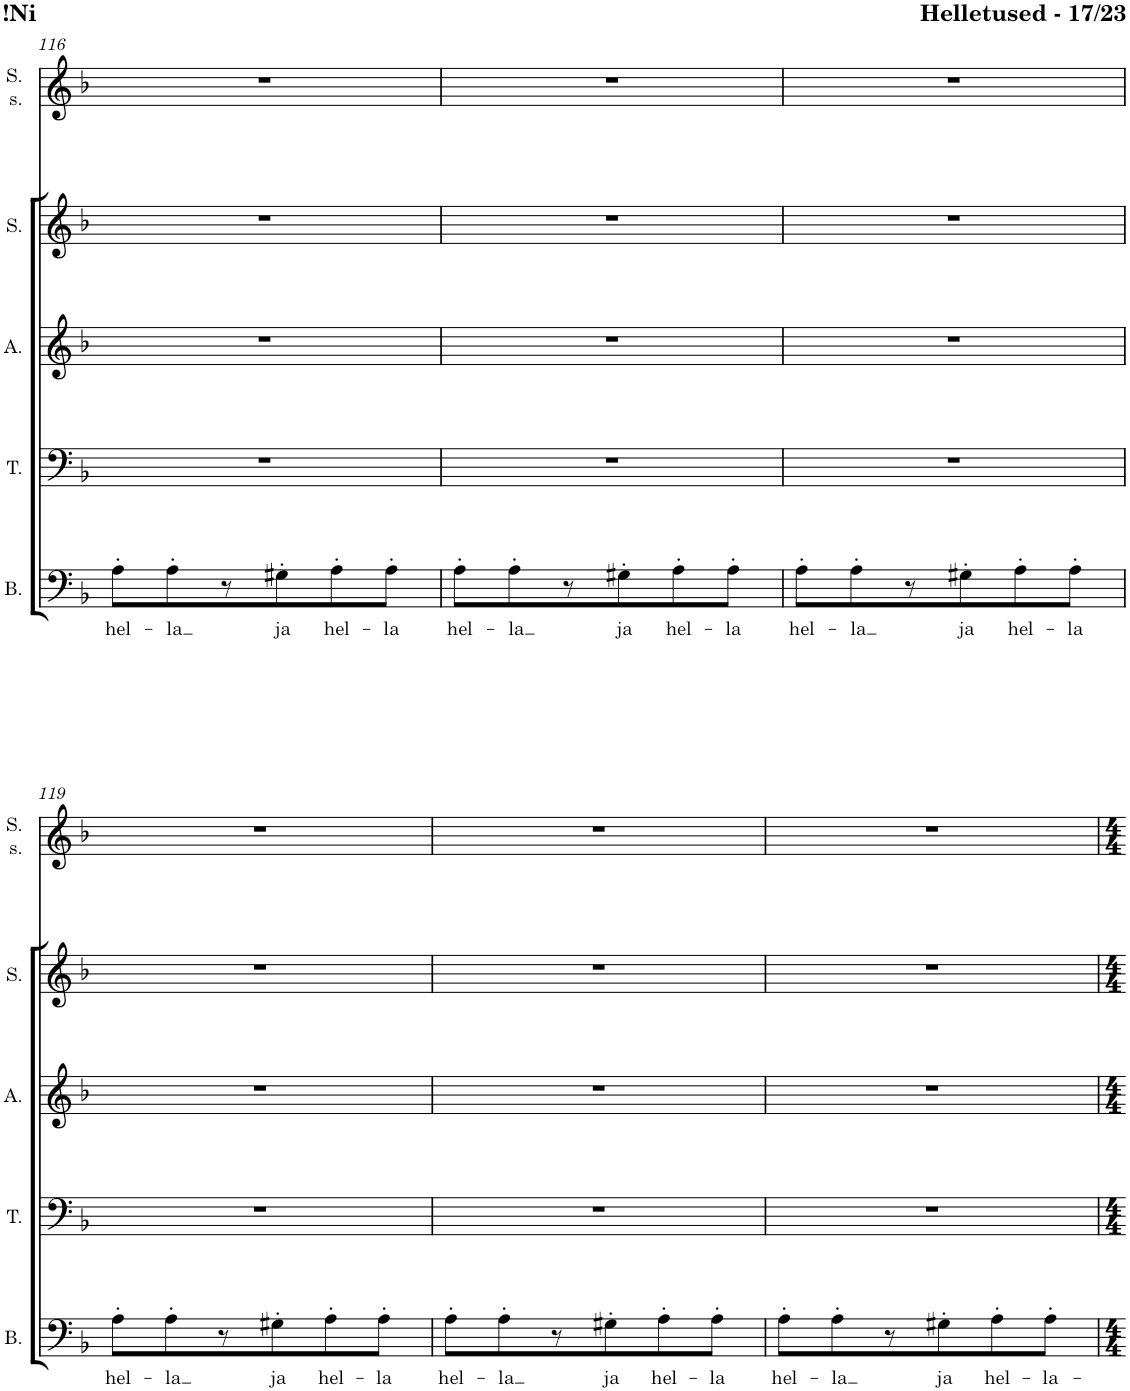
**kern	**text	**kern	**kern	**kern	**kern
*part5	*part5	*part4	*part3	*part2	*part1
*staff5	*staff5	*staff4	*staff3	*staff2	*staff1
*I"Bass	*	*I"Tenor	*I"Alto	*I"Soprano	*I"Soprano Solo
*I'B.	*	*I'T.	*I'A.	*I'S.	*I'S. s.
!!LO:PB:g=z
*clefF4	*	*clefF4	*clefG2	*clefG2	*clefG2
*k[b-]	*	*k[b-]	*k[b-]	*k[b-]	*k[b-]
*M3/4	*	*M3/4	*M3/4	*M3/4	*M3/4
=116	=116	=116	=116	=116	=116
!	!LO:LY:b	!	!	!	!
8A'\L	hel-	2.r	2.r	2.r	2.r
!	!LO:LY:b	!	!	!	!
8A'\	-la	.	.	.	.
8r	.	.	.	.	.
!	!LO:LY:b	!	!	!	!
8G#X'\	ja	.	.	.	.
!	!LO:LY:b	!	!	!	!
8A'\	hel-	.	.	.	.
!	!LO:LY:b	!	!	!	!
8A'\J	-la	.	.	.	.
=117	=117	=117	=117	=117	=117
!	!LO:LY:b	!	!	!	!
8A'\L	hel-	2.r	2.r	2.r	2.r
!	!LO:LY:b	!	!	!	!
8A'\	-la	.	.	.	.
8r	.	.	.	.	.
!	!LO:LY:b	!	!	!	!
8G#X'\	ja	.	.	.	.
!	!LO:LY:b	!	!	!	!
8A'\	hel-	.	.	.	.
!	!LO:LY:b	!	!	!	!
8A'\J	-la	.	.	.	.
=118	=118	=118	=118	=118	=118
!	!LO:LY:b	!	!	!	!
8A'\L	hel-	2.r	2.r	2.r	2.r
!	!LO:LY:b	!	!	!	!
8A'\	-la	.	.	.	.
8r	.	.	.	.	.
!	!LO:LY:b	!	!	!	!
8G#X'\	ja	.	.	.	.
!	!LO:LY:b	!	!	!	!
8A'\	hel-	.	.	.	.
!	!LO:LY:b	!	!	!	!
8A'\J	-la	.	.	.	.
!!LO:LB:g=z
=119	=119	=119	=119	=119	=119
!	!LO:LY:b	!	!	!	!
8A'\L	hel-	2.r	2.r	2.r	2.r
!	!LO:LY:b	!	!	!	!
8A'\	-la	.	.	.	.
8r	.	.	.	.	.
!	!LO:LY:b	!	!	!	!
8G#X'\	ja	.	.	.	.
!	!LO:LY:b	!	!	!	!
8A'\	hel-	.	.	.	.
!	!LO:LY:b	!	!	!	!
8A'\J	-la	.	.	.	.
=120	=120	=120	=120	=120	=120
!	!LO:LY:b	!	!	!	!
8A'\L	hel-	2.r	2.r	2.r	2.r
!	!LO:LY:b	!	!	!	!
8A'\	-la	.	.	.	.
8r	.	.	.	.	.
!	!LO:LY:b	!	!	!	!
8G#X'\	ja	.	.	.	.
!	!LO:LY:b	!	!	!	!
8A'\	hel-	.	.	.	.
!	!LO:LY:b	!	!	!	!
8A'\J	-la	.	.	.	.
=121	=121	=121	=121	=121	=121
!	!LO:LY:b	!	!	!	!
8A'\L	hel-	2.r	2.r	2.r	2.r
!	!LO:LY:b	!	!	!	!
8A'\	-la	.	.	.	.
8r	.	.	.	.	.
!	!LO:LY:b	!	!	!	!
8G#X'\	ja	.	.	.	.
!	!LO:LY:b	!	!	!	!
8A'\	hel-	.	.	.	.
!	!LO:LY:b	!	!	!	!
8A'\J	-la-	.	.	.	.
=	=	=	=	=	=
*-	*-	*-	*-	*-	*-
